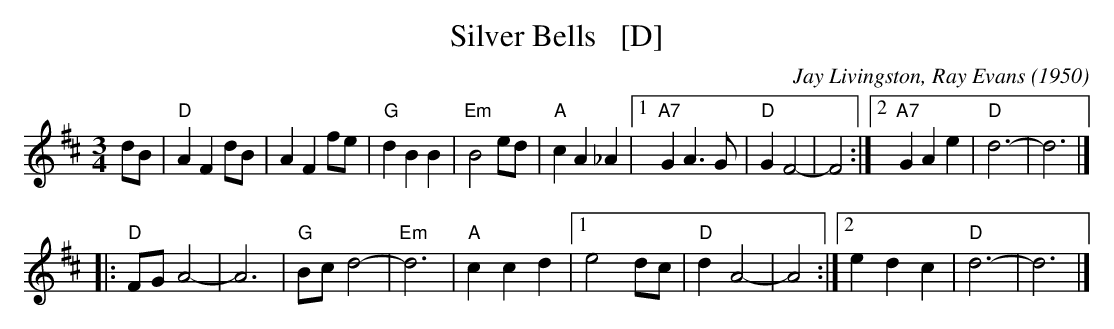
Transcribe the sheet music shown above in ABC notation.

X:1
T: Silver Bells   [D]
C: Jay Livingston, Ray Evans (1950)
M: 3/4
L: 1/8
K: D
dB |\
"D"A2 F2 dB | A2 F2 fe | "G"d2 B2 B2 | "Em"B4 ed | "A"c2 A2 _A2 |\
[1 "A7"G2 A3 G | "D"G2 F4- | F4 :|[2 "A7"G2 A2 e2 | "D"d6- | d6 |]
|:\
"D"FG A4- | A6 | "G"Bc d4- | "Em"d6 | "A"c2 c2 d2 |\
[1 e4 dc | "D"d2 A4- | A4 :|[2 e2 d2 c2 | "D"d6- | d6 |]
